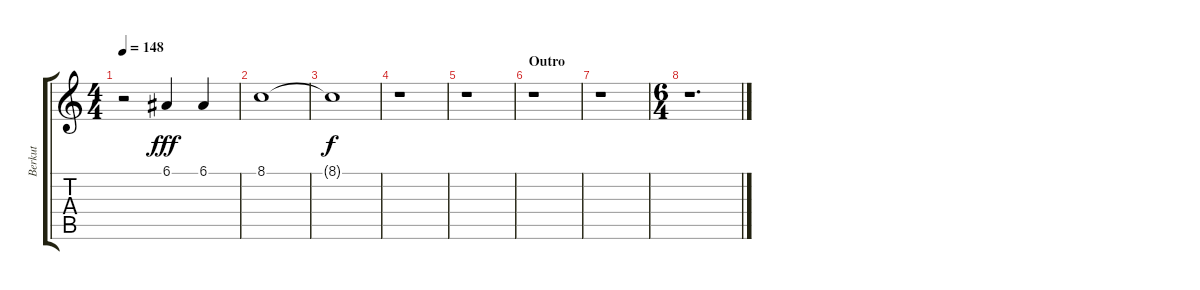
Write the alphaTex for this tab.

\track ("Berkut" "Berkut") {instrument cello}
\staff {score tabs}
\tuning (E4 B3 G3 D3 A2 E2) {hide}
\ts (4 4)
\tempo 148
\clef g2
\ks c
r.2{dy f} 6.1.4{dy fff} 6.1.4 |
8.1.1 |
8.1{t}.1{dy f} |
r.1 |
r.1 |
\section ("" "Outro")
r.1 |
r.1 |
\ts (6 4)
r.1{d}
